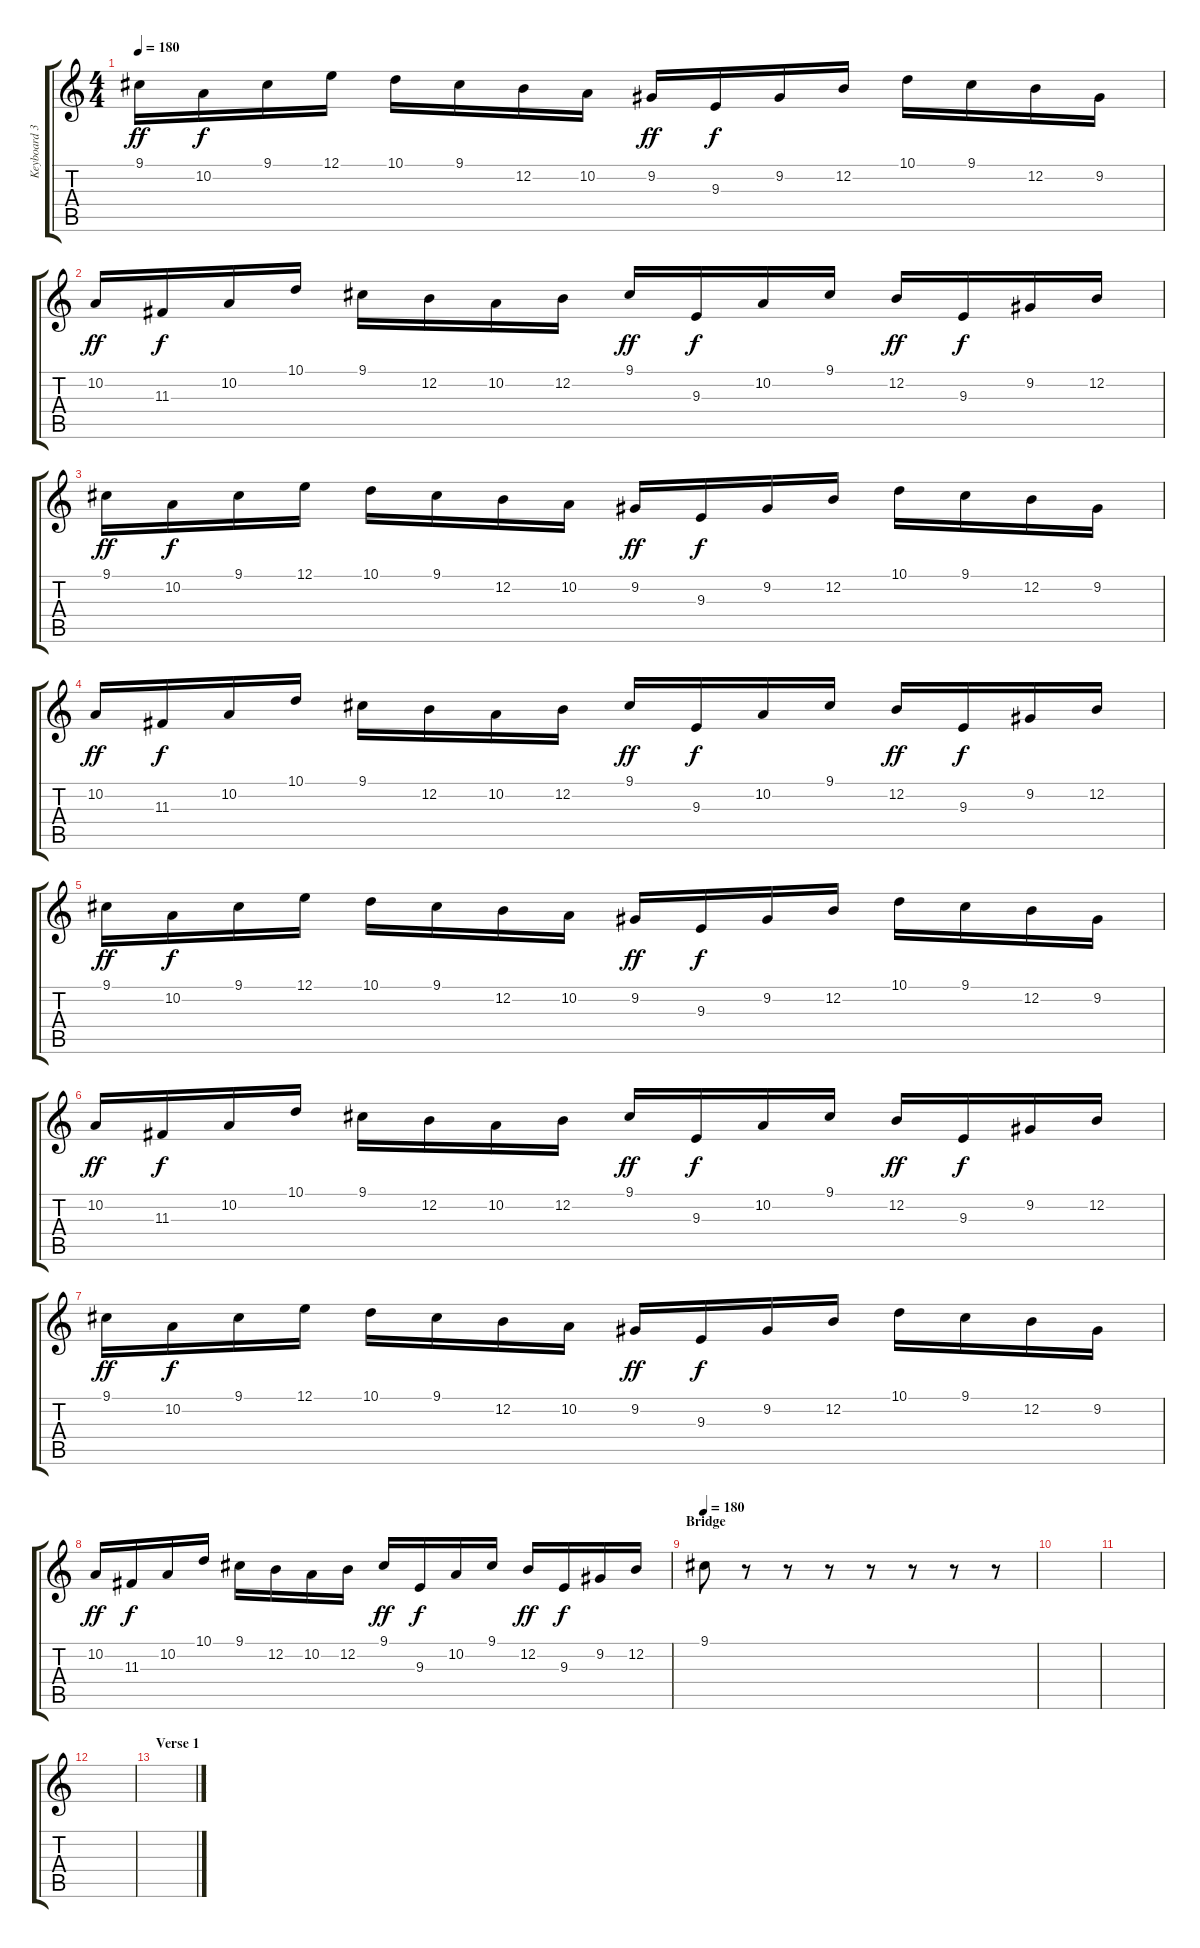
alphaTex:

\track ("Keyboard 3" "Keyboard 3") {instrument choiraahs}
\staff {score tabs}
\tuning (E4 B3 G3 D3 A2 E2) {hide}
\ts (4 4)
\tempo 180
\tempo 140
\tempo 180
\clef g2
\ks c
9.1.16{dy ff volume 14 instrument lead2sawtooth} 10.2.16{dy f} 9.1.16 12.1.16 10.1.16 9.1.16 12.2.16 10.2.16 9.2.16{dy ff} 9.3.16{dy f} 9.2.16 12.2.16 10.1.16 9.1.16 12.2.16 9.2.16 |
10.2.16{dy ff} 11.3.16{dy f} 10.2.16 10.1.16 9.1.16 12.2.16 10.2.16 12.2.16 9.1.16{dy ff} 9.3.16{dy f} 10.2.16 9.1.16 12.2.16{dy ff} 9.3.16{dy f} 9.2.16 12.2.16 |
9.1.16{dy ff} 10.2.16{dy f} 9.1.16 12.1.16 10.1.16 9.1.16 12.2.16 10.2.16 9.2.16{dy ff} 9.3.16{dy f} 9.2.16 12.2.16 10.1.16 9.1.16 12.2.16 9.2.16 |
10.2.16{dy ff} 11.3.16{dy f} 10.2.16 10.1.16 9.1.16 12.2.16 10.2.16 12.2.16 9.1.16{dy ff} 9.3.16{dy f} 10.2.16 9.1.16 12.2.16{dy ff} 9.3.16{dy f} 9.2.16 12.2.16 |
9.1.16{dy ff} 10.2.16{dy f} 9.1.16 12.1.16 10.1.16 9.1.16 12.2.16 10.2.16 9.2.16{dy ff} 9.3.16{dy f} 9.2.16 12.2.16 10.1.16 9.1.16 12.2.16 9.2.16 |
10.2.16{dy ff} 11.3.16{dy f} 10.2.16 10.1.16 9.1.16 12.2.16 10.2.16 12.2.16 9.1.16{dy ff} 9.3.16{dy f} 10.2.16 9.1.16 12.2.16{dy ff} 9.3.16{dy f} 9.2.16 12.2.16 |
9.1.16{dy ff} 10.2.16{dy f} 9.1.16 12.1.16 10.1.16 9.1.16 12.2.16 10.2.16 9.2.16{dy ff} 9.3.16{dy f} 9.2.16 12.2.16 10.1.16 9.1.16 12.2.16 9.2.16 |
10.2.16{dy ff} 11.3.16{dy f} 10.2.16 10.1.16 9.1.16 12.2.16 10.2.16 12.2.16 9.1.16{dy ff} 9.3.16{dy f} 10.2.16 9.1.16 12.2.16{dy ff} 9.3.16{dy f} 9.2.16 12.2.16 |
\section ("" "Bridge")
\tempo 180
9.1.8 r.8 r.8 r.8 r.8 r.8 r.8 r.8 |
|
|
|
\section ("" "Verse 1")
